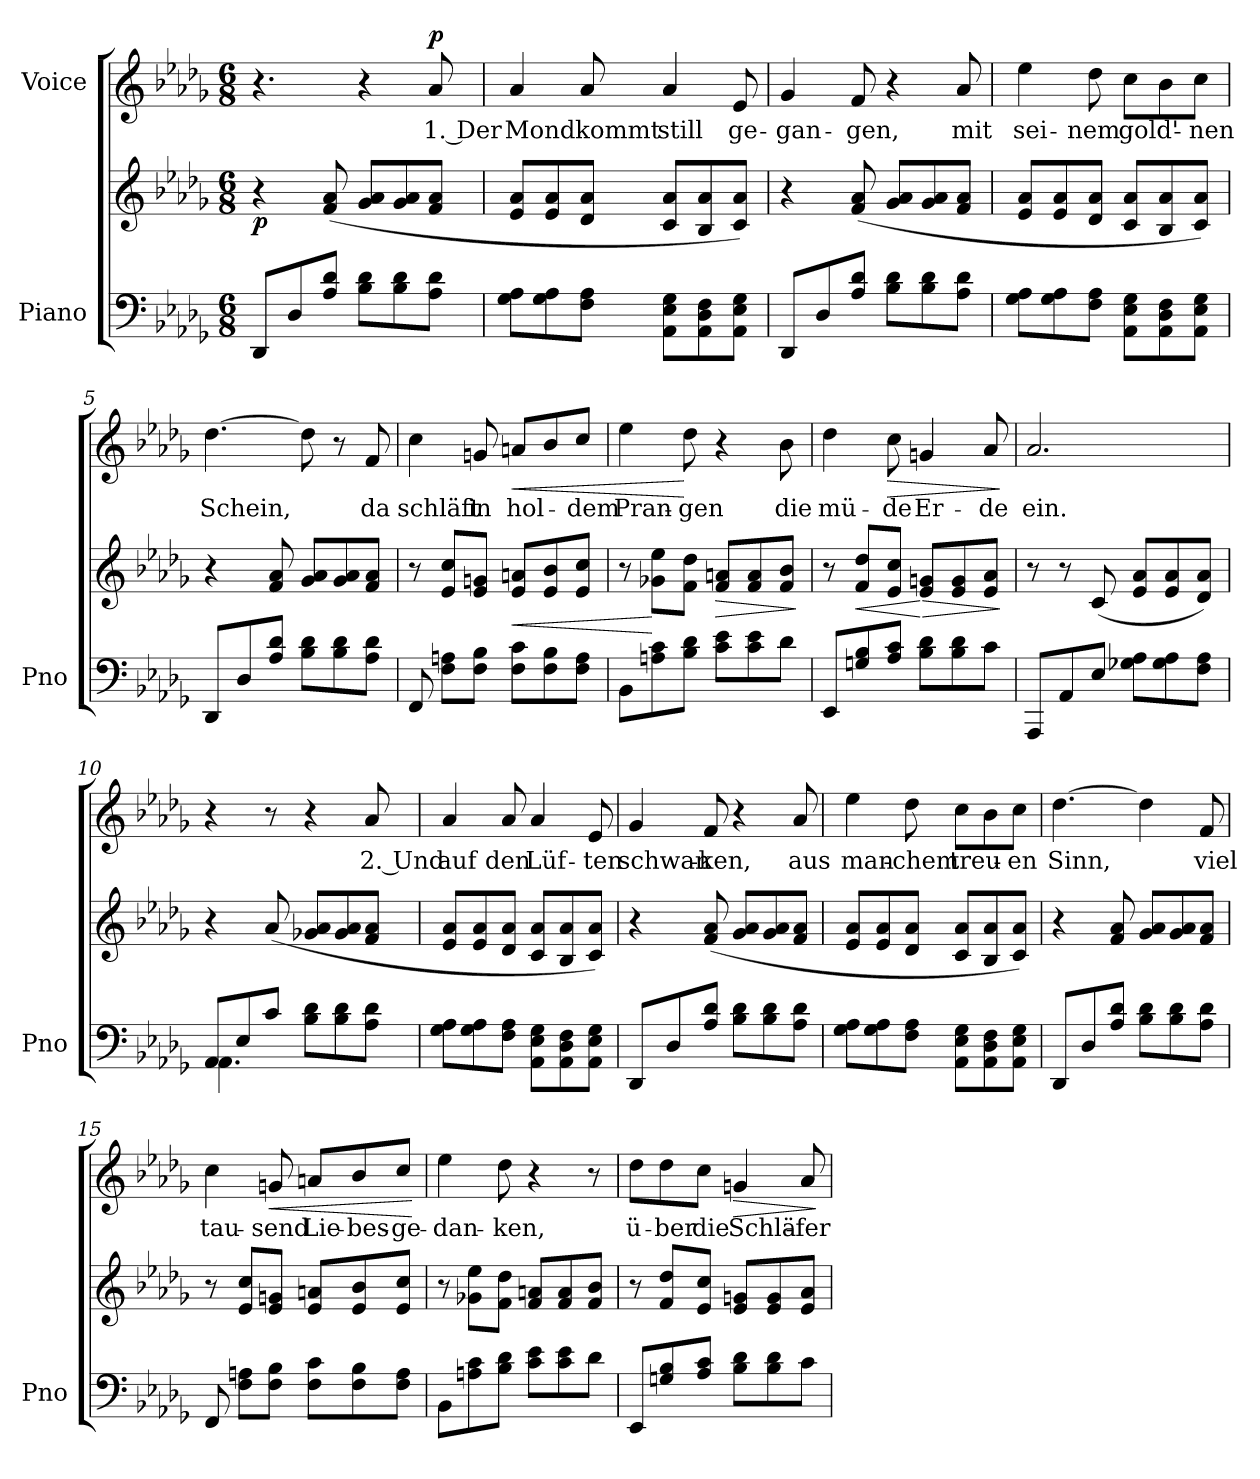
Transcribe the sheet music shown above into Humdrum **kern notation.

**kern	**kern	**dynam	**kern	**text	**dynam
*part2	*part2	*part2	*part1	*part1	*part1
*staff3	*staff2	*staff2/3	*staff1	*staff1	*staff1
*I"Piano	*	*	*I"Voice	*	*
*I'Pno	*	*	*	*	*
*clefF4	*clefG2	*	*clefG2	*	*
*k[b-e-a-d-g-]	*k[b-e-a-d-g-]	*	*k[b-e-a-d-g-]	*	*
*M6/8	*M6/8	*	*M6/8	*	*
*MM53	*MM53	*	*MM53	*	*
=1	=1	=1	=1	=1	=1
!	!	!LO:DY:b	!	!	!
8DD-/L	4r	p	4.r	.	.
8D-/	.	.	.	.	.
8A-/ 8d-/J	(>8f/ 8a-/	.	.	.	.
8B-\ 8d-\L	8g-/ 8a-/L	.	4r	.	.
8B-\ 8d-\	8g-/ 8a-/	.	.	.	.
!	!	!	!	!LO:LY:b	!LO:DY:a
8A-\ 8d-\J	8f/ 8a-/J	.	8a-/	1. Der	p
=2	=2	=2	=2	=2	=2
!	!	!	!	!LO:LY:b	!
8G-\ 8A-\L	8e-/ 8a-/L	.	4a-/	Mond	.
8G-\ 8A-\	8e-/ 8a-/	.	.	.	.
!	!	!	!	!LO:LY:b	!
8F\ 8A-\J	8d-/ 8a-/J	.	8a-/	kommt	.
!	!	!	!	!LO:LY:b	!
8AA-\ 8E-\ 8G-\L	8c/ 8a-/L	.	4a-/	still	.
8AA-\ 8D-\ 8F\	8B-/ 8a-/	.	.	.	.
!	!	!	!	!LO:LY:b	!
8AA-\ 8E-\ 8G-\J	8c/ 8a-/J)	.	8e-/	ge-	.
=3	=3	=3	=3	=3	=3
!	!	!	!	!LO:LY:b	!
8DD-/L	4r	.	4g-/	-gan-	.
8D-/	.	.	.	.	.
!	!	!	!	!LO:LY:b	!
8A-/ 8d-/J	(>8f/ 8a-/	.	8f/	-gen,	.
8B-\ 8d-\L	8g-/ 8a-/L	.	4r	.	.
8B-\ 8d-\	8g-/ 8a-/	.	.	.	.
!	!	!	!	!LO:LY:b	!
8A-\ 8d-\J	8f/ 8a-/J	.	8a-/	mit	.
=4	=4	=4	=4	=4	=4
!	!	!	!	!LO:LY:b	!
8G-\ 8A-\L	8e-/ 8a-/L	.	4ee-\	sei-	.
8G-\ 8A-\	8e-/ 8a-/	.	.	.	.
!	!	!	!	!LO:LY:b	!
8F\ 8A-\J	8d-/ 8a-/J	.	8dd-\	-nem	.
!	!	!	!	!LO:LY:b	!
8AA-\ 8E-\ 8G-\L	8c/ 8a-/L	.	8cc\L	gold'-	.
8AA-\ 8D-\ 8F\	8B-/ 8a-/	.	8b-\	.	.
!	!	!	!	!LO:LY:b	!
8AA-\ 8E-\ 8G-\J	8c/ 8a-/J)	.	8cc\J	nen	.
=5	=5	=5	=5	=5	=5
!	!	!	!	!LO:LY:b	!
8DD-/L	4r	.	[4.dd-\	Schein,	.
8D-/	.	.	.	.	.
8A-/ 8d-/J	8f/ 8a-/	.	.	.	.
8B-\ 8d-\L	8g-/ 8a-/L	.	8dd-\]	.	.
8B-\ 8d-\	8g-/ 8a-/	.	8r	.	.
!	!	!	!	!LO:LY:b	!
8A-\ 8d-\J	8f/ 8a-/J	.	8f/	da	.
!!LO:LB:g=z
=6	=6	=6	=6	=6	=6
!	!	!	!	!LO:LY:b	!
8FF/	8r	.	4cc\	schläft	.
8F\ 8An\L	8e-/ 8cc/L	.	.	.	.
!	!	!	!	!LO:LY:b	!
8F\ 8B-\J	8e-/ 8gn/J	.	8gn/	in	.
!	!	!LO:HP:b	!	!LO:LY:b	!LO:HP:b
8F\ 8c\L	8e-/ 8an/L	<	8an/L	hol-	<
8F\ 8B-\	8e-/ 8b-/	.	8b-/	.	.
!	!	!	!	!LO:LY:b	!
8F\ 8A\J	8e-/ 8cc/J	.	8cc/J	-dem	.
=7	=7	=7	=7	=7	=7
!	!	!	!	!LO:LY:b	!
8BB-\L	8r	.	4ee-\	Pran-	.
8An\ 8c\	8g-X\ 8ee-\L	[	.	.	.
!	!	!	!	!LO:LY:b	!
8B-\ 8d-\J	8f\ 8dd-\J	.	8dd-\	-gen	[
!	!	!LO:HP:b	!	!	!
8c\ 8e-\L	8f/ 8an/L	>	4r	.	.
8c\ 8e-\	8f/ 8a/	.	.	.	.
!	!	!	!	!LO:LY:b	!
8d-\J	8f/ 8b-/J	.	8b-\	die	.
.	.	]	.	.	.
=8	=8	=8	=8	=8	=8
!	!	!	!	!LO:LY:b	!
8EE-/L	8r	.	4dd-\	mü-	.
!	!	!LO:HP:b	!	!	!
8Gn/ 8B-/	8f/ 8dd-/L	<	.	.	.
!	!	!	!	!LO:LY:b	!LO:HP:b
8A-/ 8c/J	8e-/ 8cc/J	.	8cc\	-de	>
!	!	!LO:HP:n=1:b	!	!LO:LY:b	!
8B-\ 8d-\L	8e-/ 8gn/L	[ >	4gn/	Er-	.
8B-\ 8d-\	8e-/ 8g/	.	.	.	.
!	!	!	!	!LO:LY:b	!
8c\J	8e-/ 8a-/J	.	8a-/	-de	.
.	.	]	.	.	]
=9	=9	=9	=9	=9	=9
!	!	!	!	!LO:LY:b	!
8AAA-/L	8r	.	2.a-/	ein.	.
8AA-/	8r	.	.	.	.
8E-/J	(>8c/	.	.	.	.
8G-X\ 8A-\L	8e-/ 8a-/L	.	.	.	.
8G-\ 8A-\	8e-/ 8a-/	.	.	.	.
8F\ 8A-\J	8d-/ 8a-/J)	.	.	.	.
=10	=10	=10	=10	=10	=10
*^	*	*	*	*	*
8AA-/L	4.AA-\	4r	.	4r	.	.
8E-/	.	.	.	.	.	.
8c/J	.	(>8a-/	.	8r	.	.
8B-\ 8d-\L	4.ryy	8g-X/ 8a-/L	.	4r	.	.
8B-\ 8d-\	.	8g-/ 8a-/	.	.	.	.
!	!	!	!	!	!LO:LY:b	!
8A-\ 8d-\J	.	8f/ 8a-/J	.	8a-/	2. Und	.
*v	*v	*	*	*	*	*
=11	=11	=11	=11	=11	=11
!	!	!	!	!LO:LY:b	!
8G-\ 8A-\L	8e-/ 8a-/L	.	4a-/	auf	.
8G-\ 8A-\	8e-/ 8a-/	.	.	.	.
!	!	!	!	!LO:LY:b	!
8F\ 8A-\J	8d-/ 8a-/J	.	8a-/	den	.
!	!	!	!	!LO:LY:b	!
8AA-\ 8E-\ 8G-\L	8c/ 8a-/L	.	4a-/	Lüf-	.
8AA-\ 8D-\ 8F\	8B-/ 8a-/	.	.	.	.
!	!	!	!	!LO:LY:b	!
8AA-\ 8E-\ 8G-\J	8c/ 8a-/J)	.	8e-/	-ten	.
!!LO:LB:g=z
=12	=12	=12	=12	=12	=12
!	!	!	!	!LO:LY:b	!
8DD-/L	4r	.	4g-/	schwan-	.
8D-/	.	.	.	.	.
!	!	!	!	!LO:LY:b	!
8A-/ 8d-/J	(>8f/ 8a-/	.	8f/	-ken,	.
8B-\ 8d-\L	8g-/ 8a-/L	.	4r	.	.
8B-\ 8d-\	8g-/ 8a-/	.	.	.	.
!	!	!	!	!LO:LY:b	!
8A-\ 8d-\J	8f/ 8a-/J	.	8a-/	aus	.
=13	=13	=13	=13	=13	=13
!	!	!	!	!LO:LY:b	!
8G-\ 8A-\L	8e-/ 8a-/L	.	4ee-\	man-	.
8G-\ 8A-\	8e-/ 8a-/	.	.	.	.
!	!	!	!	!LO:LY:b	!
8F\ 8A-\J	8d-/ 8a-/J	.	8dd-\	-chem	.
!	!	!	!	!LO:LY:b	!
8AA-\ 8E-\ 8G-\L	8c/ 8a-/L	.	8cc\L	treu-	.
8AA-\ 8D-\ 8F\	8B-/ 8a-/	.	8b-\	.	.
!	!	!	!	!LO:LY:b	!
8AA-\ 8E-\ 8G-\J	8c/ 8a-/J)	.	8cc\J	-en	.
=14	=14	=14	=14	=14	=14
!	!	!	!	!LO:LY:b	!
8DD-/L	4r	.	[4.dd-\	Sinn,	.
8D-/	.	.	.	.	.
8A-/ 8d-/J	8f/ 8a-/	.	.	.	.
8B-\ 8d-\L	8g-/ 8a-/L	.	4dd-\]	.	.
8B-\ 8d-\	8g-/ 8a-/	.	.	.	.
!	!	!	!	!LO:LY:b	!
8A-\ 8d-\J	8f/ 8a-/J	.	8f/	viel	.
=15	=15	=15	=15	=15	=15
!	!	!	!	!LO:LY:b	!
8FF/	8r	.	4cc\	tau-	.
8F\ 8An\L	8e-/ 8cc/L	.	.	.	.
!	!	!	!	!LO:LY:b	!LO:HP:b
8F\ 8B-\J	8e-/ 8gn/J	.	8gn/	-send	<
!	!	!	!	!LO:LY:b	!
8F\ 8c\L	8e-/ 8an/L	.	8an/L	Lie-	.
!	!	!	!	!LO:LY:b	!
8F\ 8B-\	8e-/ 8b-/	.	8b-/	-bes-	.
!	!	!	!	!LO:LY:b	!
8F\ 8A\J	8e-/ 8cc/J	.	8cc/J	-ge-	.
.	.	.	.	.	[
=16	=16	=16	=16	=16	=16
!	!	!	!	!LO:LY:b	!
8BB-\L	8r	.	4ee-\	-dan-	.
8An\ 8c\	8g-X\ 8ee-\L	.	.	.	.
!	!	!	!	!LO:LY:b	!
8B-\ 8d-\J	8f\ 8dd-\J	.	8dd-\	-ken,	.
8c\ 8e-\L	8f/ 8an/L	.	4r	.	.
8c\ 8e-\	8f/ 8a/	.	.	.	.
8d-\J	8f/ 8b-/J	.	8r	.	.
!!LO:PB:g=z
=17	=17	=17	=17	=17	=17
!	!	!	!	!LO:LY:b	!
8EE-/L	8r	.	8dd-\L	ü-	.
!	!	!	!	!LO:LY:b	!
8Gn/ 8B-/	8f/ 8dd-/L	.	8dd-\	-ber	.
!	!	!	!	!LO:LY:b	!
8A-/ 8c/J	8e-/ 8cc/J	.	8cc\J	die	.
!	!	!	!	!LO:LY:b	!LO:HP:b
8B-\ 8d-\L	8e-/ 8gn/L	.	4gn/	Schlä-	>
8B-\ 8d-\	8e-/ 8g/	.	.	.	.
!	!	!	!	!LO:LY:b	!
8c\J	8e-/ 8a-/J	.	8a-/	-fer	.
.	.	.	.	.	]
=	=	=	=	=	=
*-	*-	*-	*-	*-	*-
